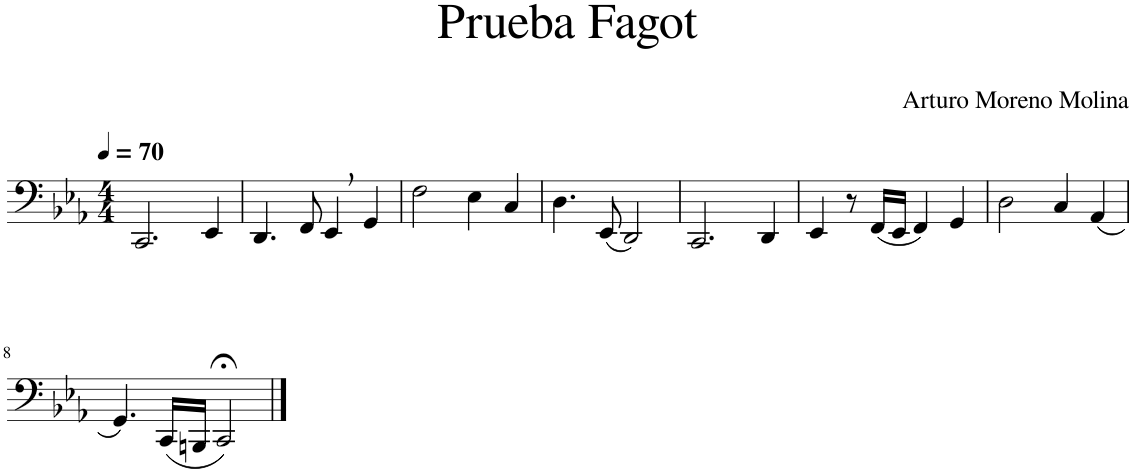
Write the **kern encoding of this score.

**kern
*part1
*staff1
*I"Bassoon
*I'Bsn
*clefF4
*k[b-e-a-]
*E-:
*M4/4
*MM70
=1
2.CC/
4EE-/
=2
4.DD/
8FF/
4EE-,/
4GG/
=3
2F\
4E-\
4C/
=4
4.D\
(8EE-/
2DD/)
=5
2.CC/
4DD/
=6
4EE-/
8r
(16FF/LL
16EE-/JJ
4FF/)
4GG/
=7
2D\
4C/
(4AA-/
!!LO:LB:g=z
=8
4.GG/)
(16CC/LL
16BBBn/JJ
2CC;</)
==
*-
